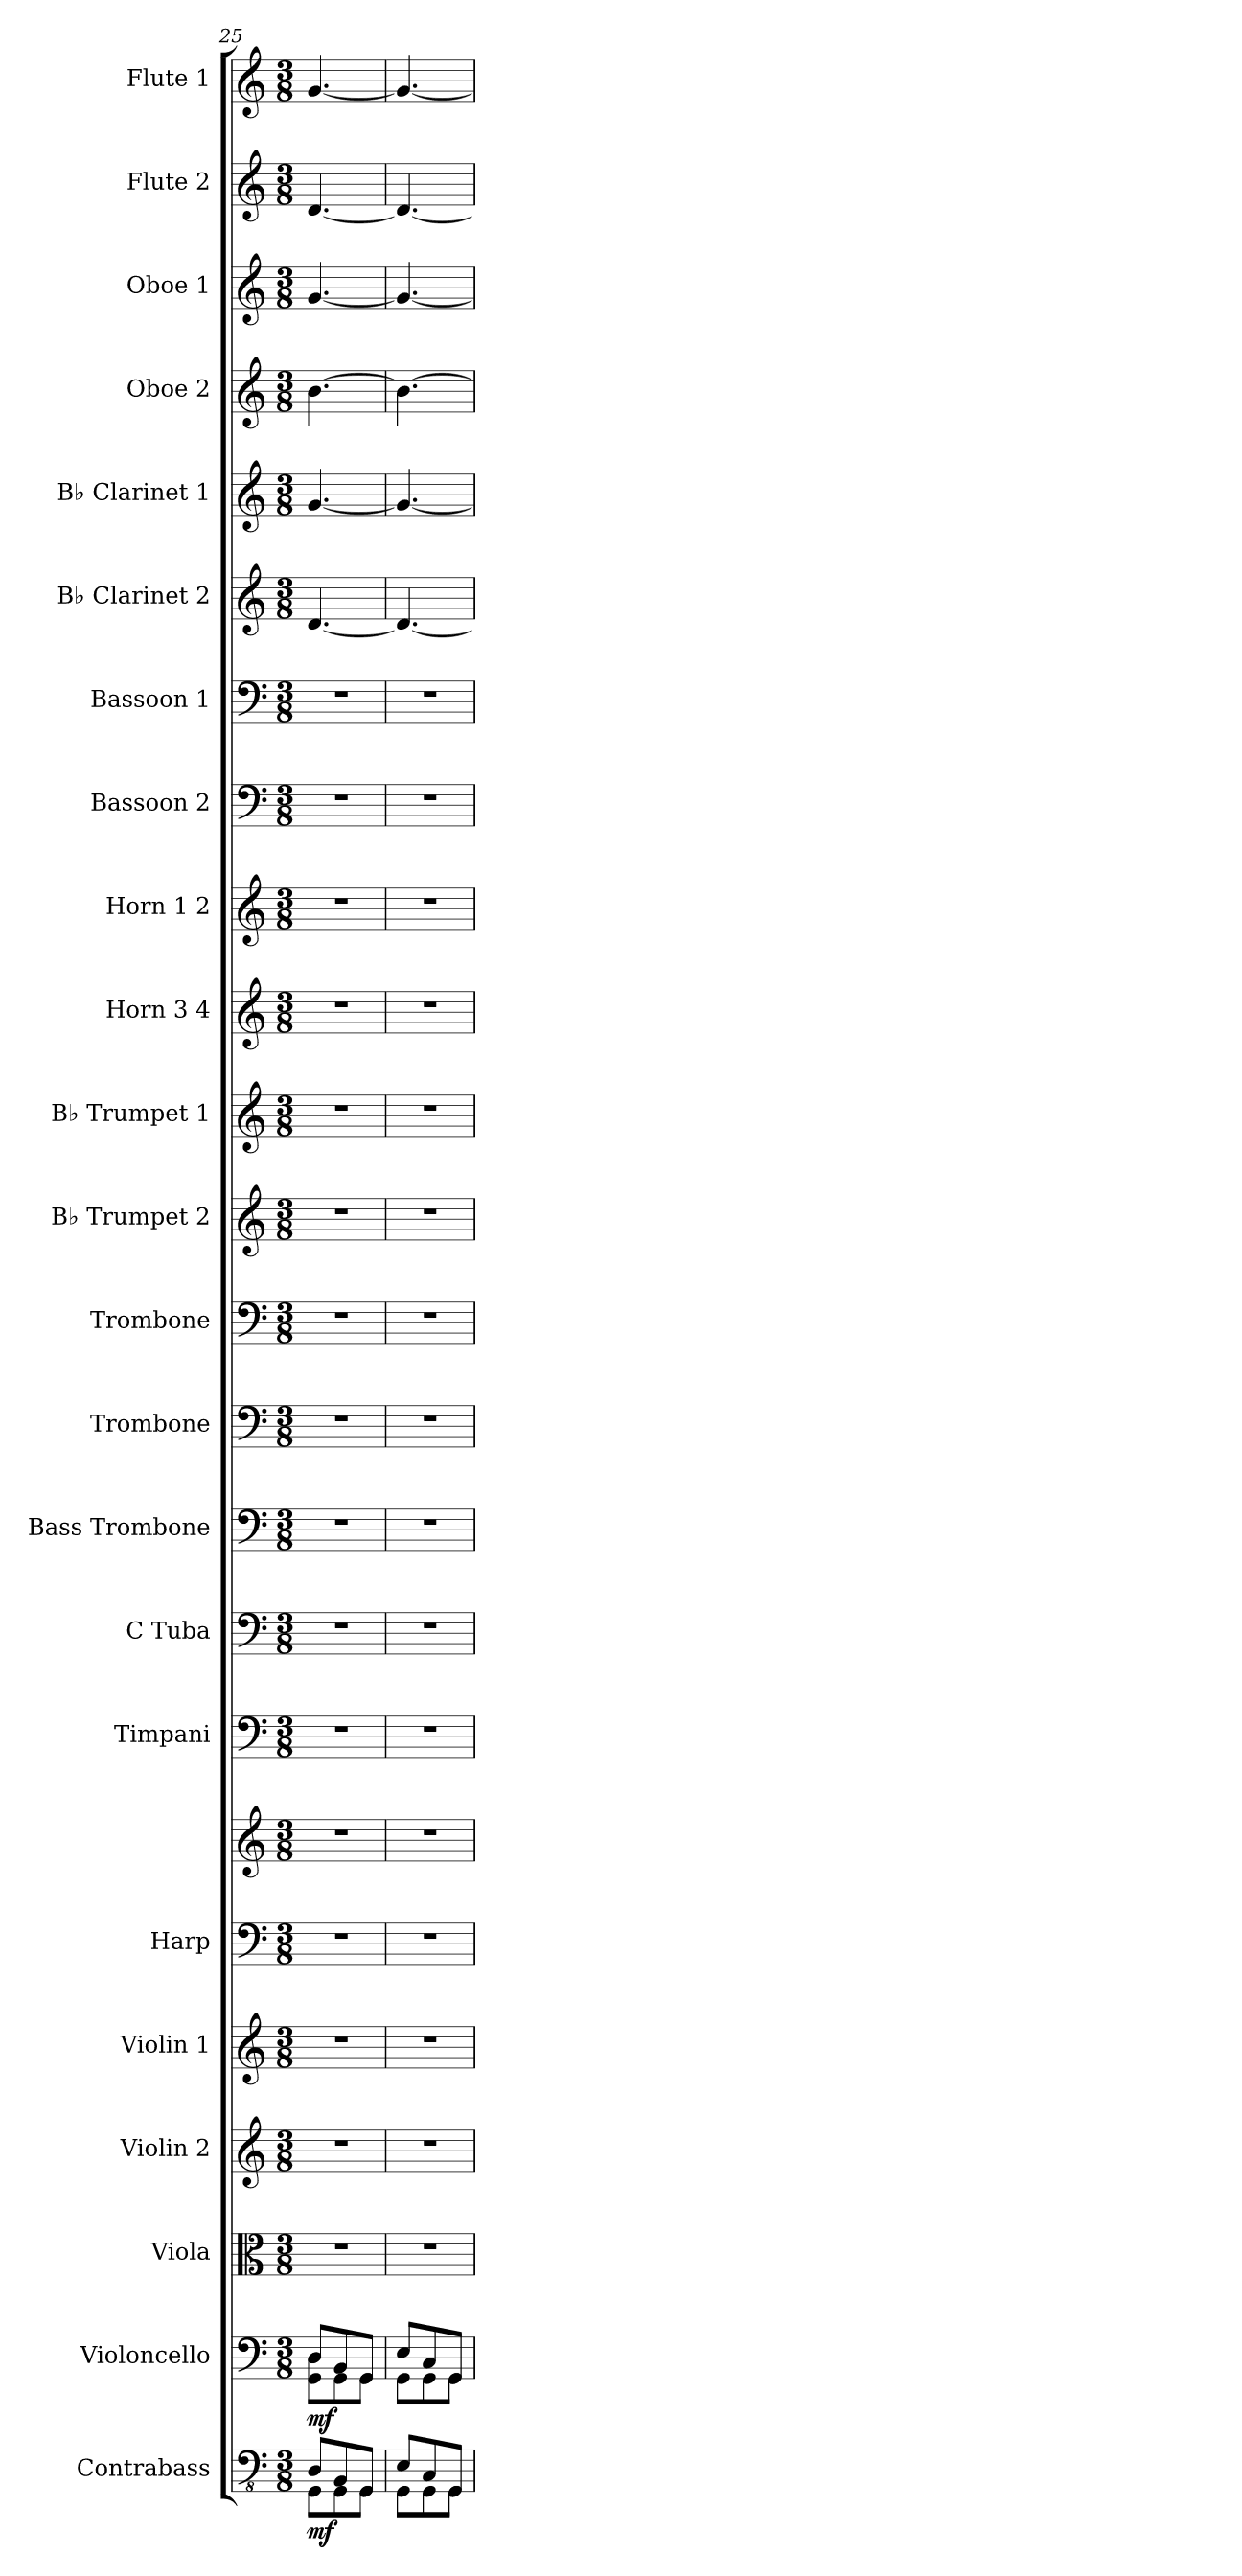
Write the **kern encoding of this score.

**kern	**dynam	**kern	**dynam	**kern	**kern	**kern	**kern	**kern	**kern	**kern	**kern	**kern	**kern	**kern	**kern	**kern	**kern	**kern	**kern	**kern	**kern	**kern	**kern	**kern	**kern
*part23	*part23	*part22	*part22	*part21	*part20	*part19	*part18	*part18	*part17	*part16	*part15	*part14	*part13	*part12	*part11	*part10	*part9	*part8	*part7	*part6	*part5	*part4	*part3	*part2	*part1
*staff24	*staff24	*staff23	*staff23	*staff22	*staff21	*staff20	*staff19	*staff18	*staff17	*staff16	*staff15	*staff14	*staff13	*staff12	*staff11	*staff10	*staff9	*staff8	*staff7	*staff6	*staff5	*staff4	*staff3	*staff2	*staff1
*I"Contrabass	*	*I"Violoncello	*	*I"Viola	*I"Violin 2	*I"Violin 1	*I"Harp	*	*I"Timpani	*I"C Tuba	*I"Bass Trombone	*I"Trombone	*I"Trombone	*I"B♭ Trumpet 2	*I"B♭ Trumpet 1	*I"Horn 3 4	*I"Horn 1 2	*I"Bassoon 2	*I"Bassoon 1	*I"B♭ Clarinet 2	*I"B♭ Clarinet 1	*I"Oboe 2	*I"Oboe 1	*I"Flute 2	*I"Flute 1
*I'Cbs.	*	*I'Vlc.	*	*I'Vla.	*I'Vln. 2	*I'Vln. 1	*I'Hrp.	*	*I'Timp.	*I'C Tu.	*I'B. Trb.	*I'Trb.	*I'Trb.	*I'B♭ Tpt. 2	*I'B♭ Tpt. 1	*I'Hn. 3 4	*I'Hn. 1 2	*I'Bsn. 2	*I'Bsn. 1	*I'B♭ Cl. 2	*I'B♭ Cl. 1	*I'Ob. 2	*I'Ob. 1	*I'Fl. 2	*I'Fl. 1
*clefFv4	*	*clefF4	*	*clefC3	*clefG2	*clefG2	*clefF4	*clefG2	*clefF4	*clefF4	*clefF4	*clefF4	*clefF4	*clefG2	*clefG2	*clefG2	*clefG2	*clefF4	*clefF4	*clefG2	*clefG2	*clefG2	*clefG2	*clefG2	*clefG2
*	*	*	*	*	*	*	*	*	*	*	*	*	*	*ITrd1c2	*ITrd1c2	*ITrd4c7	*ITrd4c7	*	*	*ITrd1c2	*ITrd1c2	*	*	*	*
*k[]	*	*k[]	*	*k[]	*k[]	*k[]	*k[]	*k[]	*k[]	*k[]	*k[]	*k[]	*k[]	*k[b-e-]	*k[b-e-]	*k[b-]	*k[b-]	*k[]	*k[]	*k[b-e-]	*k[b-e-]	*k[]	*k[]	*k[]	*k[]
*C:	*	*C:	*	*C:	*C:	*C:	*C:	*C:	*C:	*C:	*C:	*C:	*C:	*B-:	*B-:	*F:	*F:	*C:	*C:	*B-:	*B-:	*C:	*C:	*C:	*C:
*M3/8	*	*M3/8	*	*M3/8	*M3/8	*M3/8	*M3/8	*M3/8	*M3/8	*M3/8	*M3/8	*M3/8	*M3/8	*M3/8	*M3/8	*M3/8	*M3/8	*M3/8	*M3/8	*M3/8	*M3/8	*M3/8	*M3/8	*M3/8	*M3/8
=25	=25	=25	=25	=25	=25	=25	=25	=25	=25	=25	=25	=25	=25	=25	=25	=25	=25	=25	=25	=25	=25	=25	=25	=25	=25
*^	*	*^	*	*	*	*	*	*	*	*	*	*	*	*	*	*	*	*	*	*	*	*	*	*	*
!	!	!LO:DY:b	!	!	!LO:DY:b	!	!	!	!	!	!	!	!	!	!	!	!	!	!	!	!	!	!	!	!	!	!
8DD/L	8GGG\L	mf	8D/L	8GG\ 8D\L	mf	4.r	4.r	4.r	4.r	4.r	4.r	4.r	4.r	4.r	4.r	4.r	4.r	4.r	4.r	4.r	4.r	[4.c/	[4.f/	[4.b\	[4.g/	[4.d/	[4.g/
8BBB/	8GGG\	.	8BB/	8GG\	.	.	.	.	.	.	.	.	.	.	.	.	.	.	.	.	.	.	.	.	.	.	.
8GGG/J	8GGG\J	.	8GG/J	8GG\J	.	.	.	.	.	.	.	.	.	.	.	.	.	.	.	.	.	.	.	.	.	.	.
=26	=26	=26	=26	=26	=26	=26	=26	=26	=26	=26	=26	=26	=26	=26	=26	=26	=26	=26	=26	=26	=26	=26	=26	=26	=26	=26	=26
8EE/L	8GGG\L	.	8E/L	8GG\L	.	4.r	4.r	4.r	4.r	4.r	4.r	4.r	4.r	4.r	4.r	4.r	4.r	4.r	4.r	4.r	4.r	4.c/_	4.f/_	4.b\_	4.g/_	4.d/_	4.g/_
8CC/	8GGG\	.	8C/	8GG\	.	.	.	.	.	.	.	.	.	.	.	.	.	.	.	.	.	.	.	.	.	.	.
8GGG/J	8GGG\J	.	8GG/J	8GG\J	.	.	.	.	.	.	.	.	.	.	.	.	.	.	.	.	.	.	.	.	.	.	.
*v	*v	*	*	*	*	*	*	*	*	*	*	*	*	*	*	*	*	*	*	*	*	*	*	*	*	*	*
*	*	*v	*v	*	*	*	*	*	*	*	*	*	*	*	*	*	*	*	*	*	*	*	*	*	*	*
=	=	=	=	=	=	=	=	=	=	=	=	=	=	=	=	=	=	=	=	=	=	=	=	=	=
*-	*-	*-	*-	*-	*-	*-	*-	*-	*-	*-	*-	*-	*-	*-	*-	*-	*-	*-	*-	*-	*-	*-	*-	*-	*-
